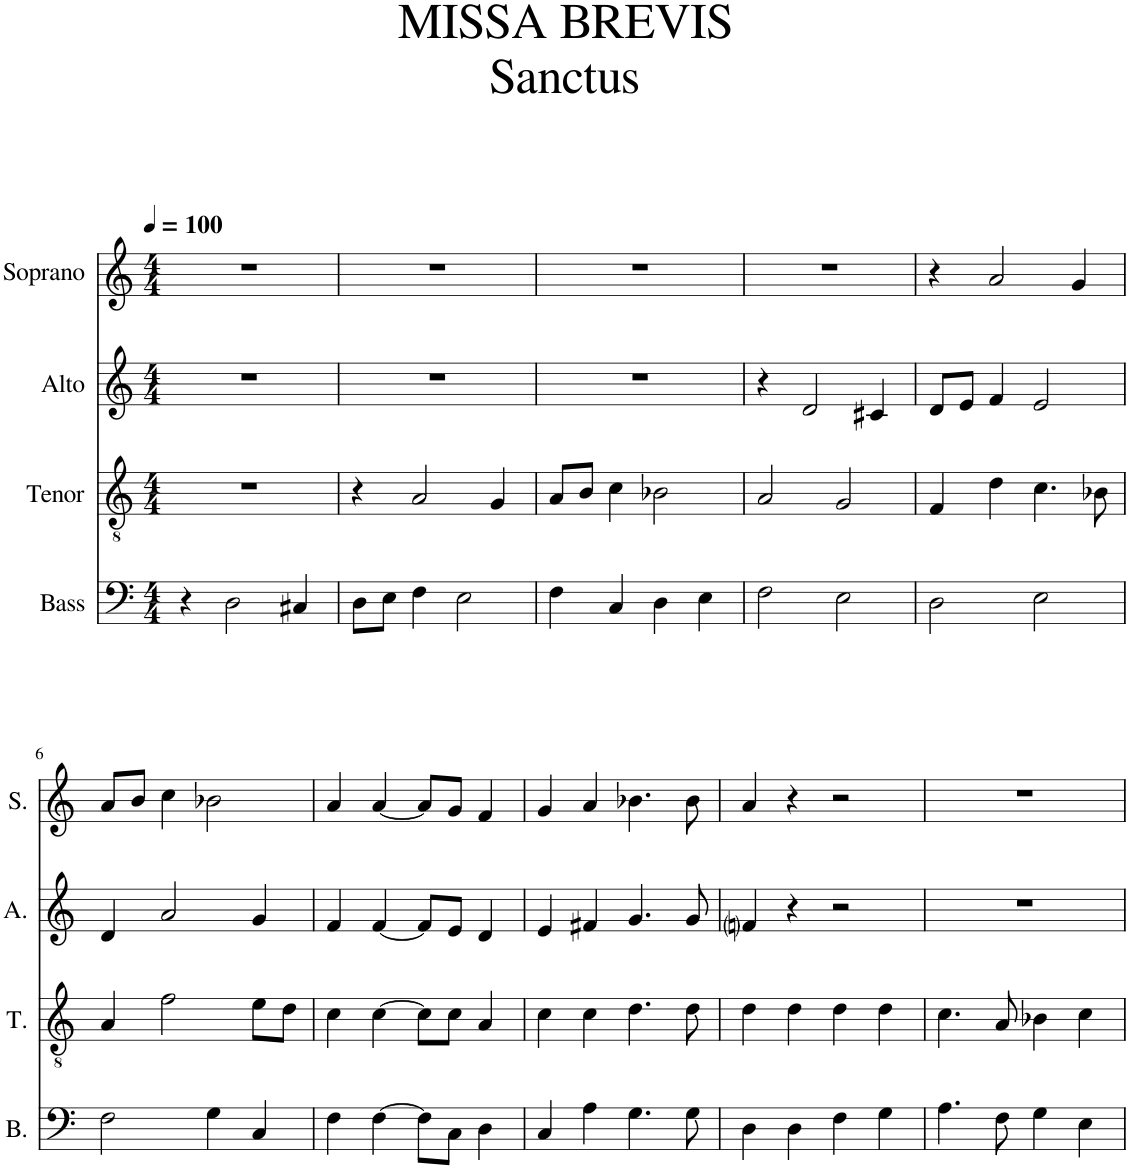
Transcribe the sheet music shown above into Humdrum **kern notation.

**kern	**kern	**kern	**kern
*part4	*part3	*part2	*part1
*staff4	*staff3	*staff2	*staff1
*I"Bass	*I"Tenor	*I"Alto	*I"Soprano
*I'B.	*I'T.	*I'A.	*I'S.
*clefF4	*clefGv2	*clefG2	*clefG2
*k[]	*k[]	*k[]	*k[]
*M4/4	*M4/4	*M4/4	*M4/4
*MM100	*MM100	*MM100	*MM100
=1	=1	=1	=1
4r	1r	1r	1r
2D\	.	.	.
4C#X/	.	.	.
=2	=2	=2	=2
8D\L	4r	1r	1r
8E\J	.	.	.
4F\	2A/	.	.
2E\	.	.	.
.	4G/	.	.
=3	=3	=3	=3
4F\	8A/L	1r	1r
.	8B/J	.	.
4C/	4c\	.	.
4D\	2B-X\	.	.
4E\	.	.	.
=4	=4	=4	=4
2F\	2A/	4r	1r
.	.	2d/	.
2E\	2G/	.	.
.	.	4c#X/	.
=5	=5	=5	=5
2D\	4F/	8d/L	4r
.	.	8e/J	.
.	4d\	4f/	2a/
2E\	4.c\	2e/	.
.	.	.	4g/
.	8B-X\	.	.
!!LO:LB:g=z
=6	=6	=6	=6
2F\	4A/	4d/	8a/L
.	.	.	8b/J
.	2f\	2a/	4cc\
4G\	.	.	2b-X\
4C/	8e\L	4g/	.
.	8d\J	.	.
=7	=7	=7	=7
4F\	4c\	4f/	4a/
[4F\	[4c\	[4f/	[4a/
8F\L]	8c\L]	8f/L]	8a/L]
8C\J	8c\J	8e/J	8g/J
4D\	4A/	4d/	4f/
=8	=8	=8	=8
4C/	4c\	4e/	4g/
4A\	4c\	4f#X/	4a/
4.G\	4.d\	4.g/	4.b-X\
8G\	8d\	8g/	8b-\
=9	=9	=9	=9
4D\	4d\	4fni/	4a/
4D\	4d\	4r	4r
4F\	4d\	2r	2r
4G\	4d\	.	.
=10	=10	=10	=10
4.A\	4.c\	1r	1r
8F\	8A/	.	.
4G\	4B-X\	.	.
4E\	4c\	.	.
=	=	=	=
*-	*-	*-	*-
